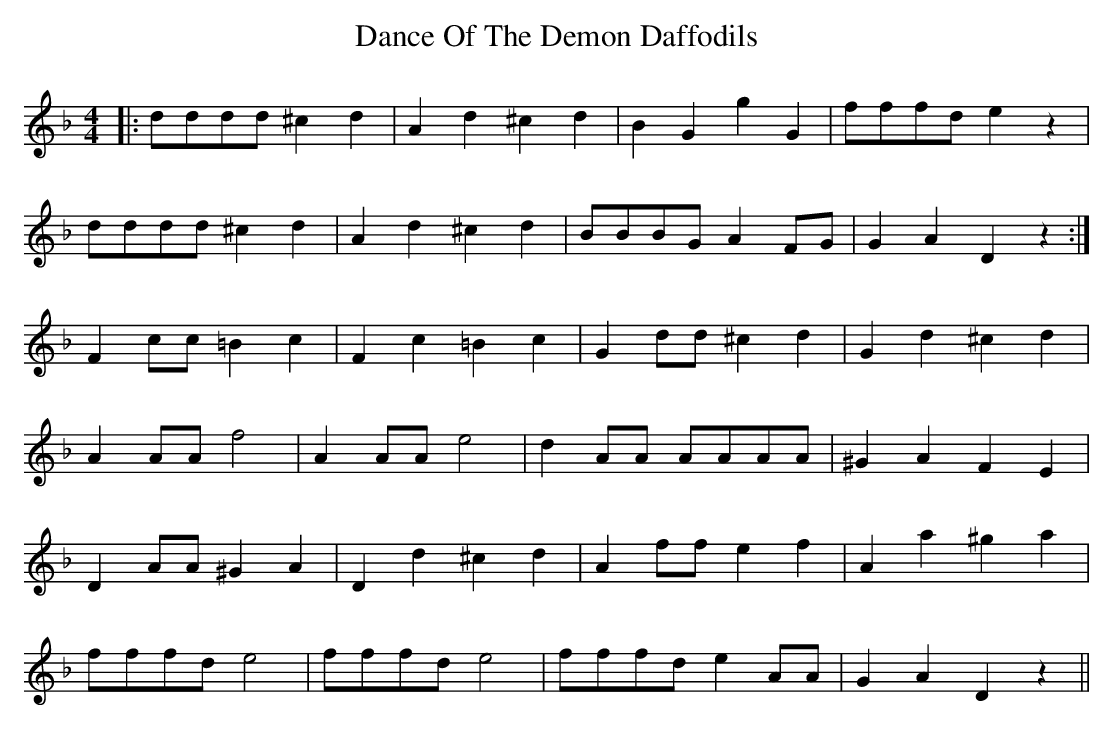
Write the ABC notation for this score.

X:1
T: Dance Of The Demon Daffodils
M: 4/4
L: 1/8
K: Dmin
|:dddd ^c2d2|A2d2 ^c2d2|B2G2 g2G2|fffd e2z2|
dddd ^c2d2|A2d2 ^c2d2|BBBG A2FG|G2A2 D2z2:|
F2cc=B2c2|F2c2 =B2c2|G2dd^c2d2|G2d2 ^c2d2|
A2AA f4|A2AA e4|d2AA AAAA|^G2A2 F2E2|
D2AA^G2A2|D2d2^c2d2|A2ff e2f2|A2a2 ^g2a2|
fffd e4|fffd e4|fffd e2AA|G2A2 D2z2||
